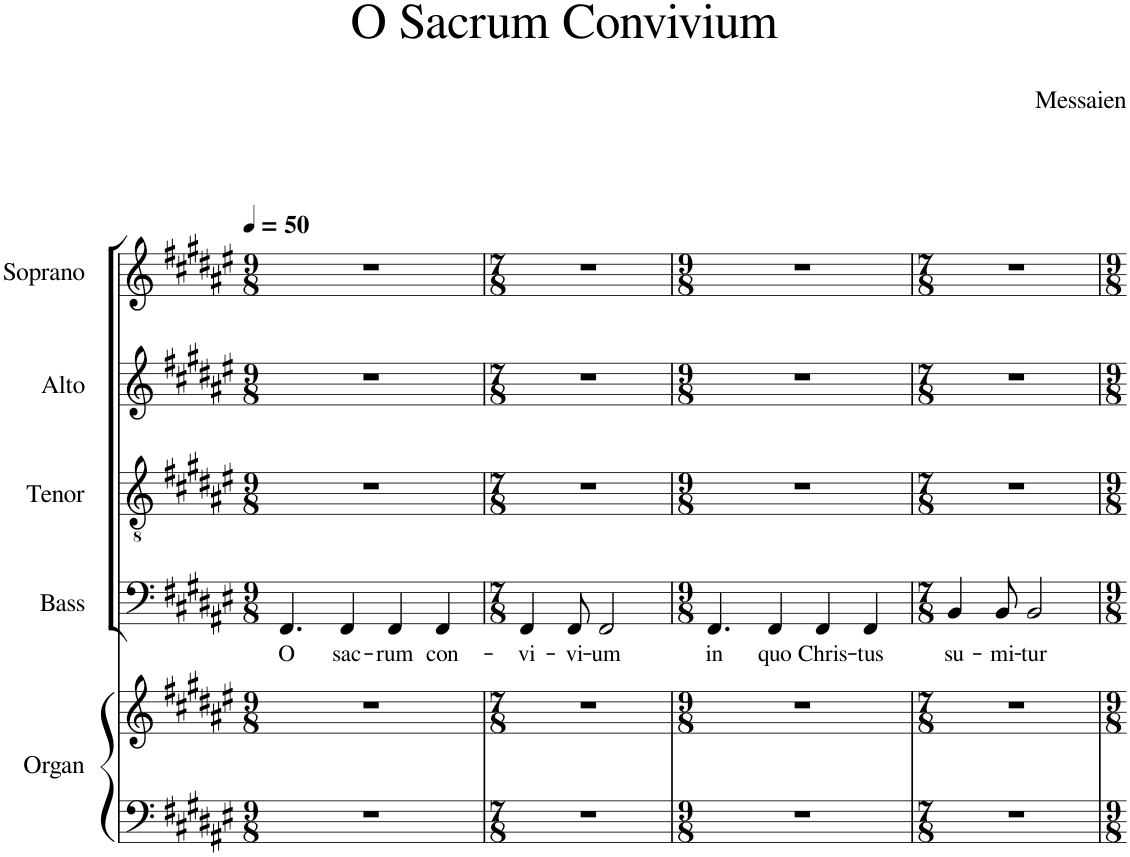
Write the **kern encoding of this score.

**kern	**kern	**kern	**text	**kern	**kern	**kern
*part5	*part5	*part4	*part4	*part3	*part2	*part1
*staff6	*staff5	*staff4	*staff4	*staff3	*staff2	*staff1
*I"Organ	*	*I"Bass	*	*I"Tenor	*I"Alto	*I"Soprano
*I'Org.	*	*I'B.	*	*I'T.	*I'A.	*I'S.
*clefF4	*clefG2	*clefF4	*	*clefGv2	*clefG2	*clefG2
*k[f#c#g#d#a#e#]	*k[f#c#g#d#a#e#]	*k[f#c#g#d#a#e#]	*	*k[f#c#g#d#a#e#]	*k[f#c#g#d#a#e#]	*k[f#c#g#d#a#e#]
*M9/8	*M9/8	*M9/8	*	*M9/8	*M9/8	*M9/8
*MM50	*MM50	*MM50	*	*MM50	*MM50	*MM50
=1	=1	=1	=1	=1	=1	=1
!	!	!	!LO:LY:b	!	!	!
8%9r	8%9r	4.FF#/	O	8%9r	8%9r	8%9r
!	!	!	!LO:LY:b	!	!	!
.	.	4FF#/	sac-	.	.	.
!	!	!	!LO:LY:b	!	!	!
.	.	4FF#/	-rum	.	.	.
!	!	!	!LO:LY:b	!	!	!
.	.	4FF#/	con-	.	.	.
=2	=2	=2	=2	=2	=2	=2
*M7/8	*M7/8	*M7/8	*	*M7/8	*M7/8	*M7/8
!	!	!	!LO:LY:b	!	!	!
2..r	2..r	4FF#/	-vi-	2..r	2..r	2..r
!	!	!	!LO:LY:b	!	!	!
.	.	8FF#/	-vi-	.	.	.
!	!	!	!LO:LY:b	!	!	!
.	.	2FF#/	-um	.	.	.
=3	=3	=3	=3	=3	=3	=3
*M9/8	*M9/8	*M9/8	*	*M9/8	*M9/8	*M9/8
!	!	!	!LO:LY:b	!	!	!
8%9r	8%9r	4.FF#/	in	8%9r	8%9r	8%9r
!	!	!	!LO:LY:b	!	!	!
.	.	4FF#/	quo	.	.	.
!	!	!	!LO:LY:b	!	!	!
.	.	4FF#/	Chris-	.	.	.
!	!	!	!LO:LY:b	!	!	!
.	.	4FF#/	-tus	.	.	.
=4	=4	=4	=4	=4	=4	=4
*M7/8	*M7/8	*M7/8	*	*M7/8	*M7/8	*M7/8
!	!	!	!LO:LY:b	!	!	!
2..r	2..r	4BB/	su-	2..r	2..r	2..r
!	!	!	!LO:LY:b	!	!	!
.	.	8BB/	-mi-	.	.	.
!	!	!	!LO:LY:b	!	!	!
.	.	2BB/	-tur	.	.	.
=	=	=	=	=	=	=
*-	*-	*-	*-	*-	*-	*-
